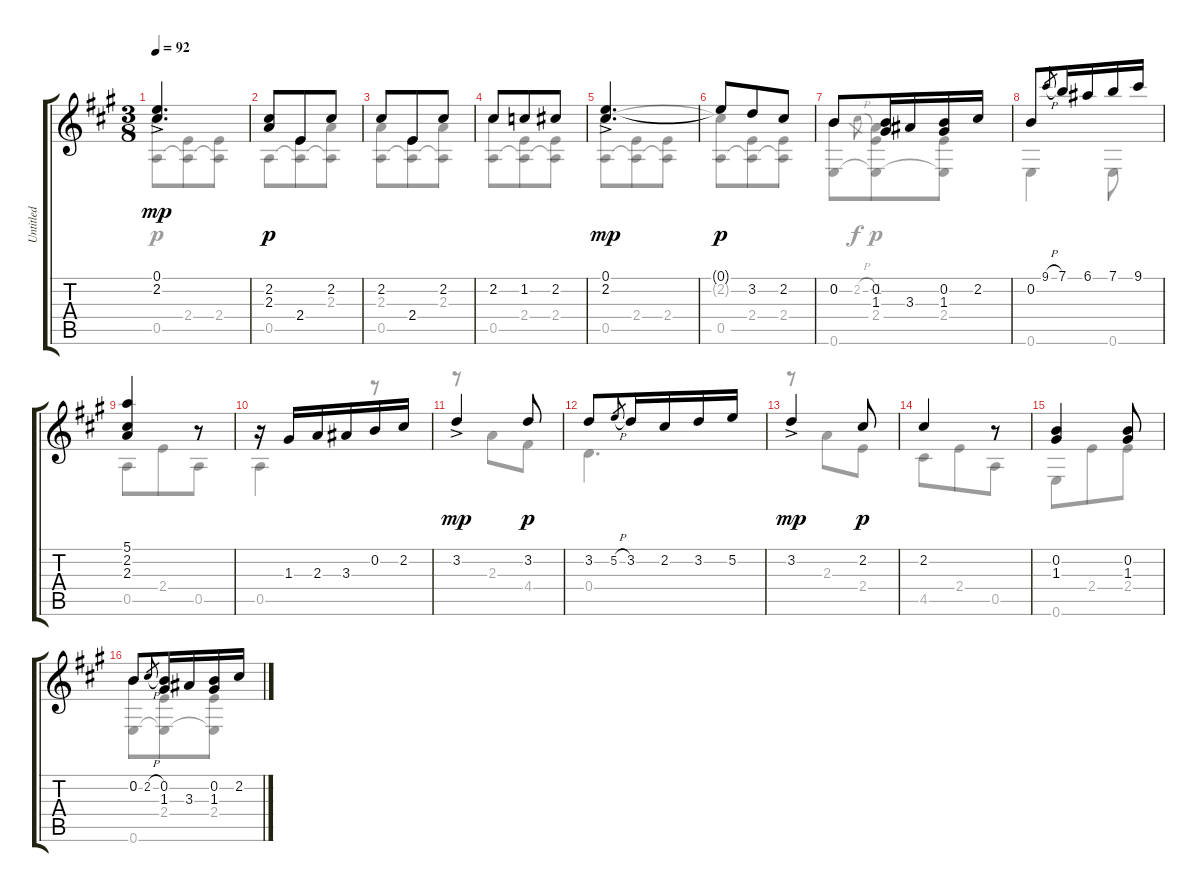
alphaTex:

\track ("Untitled" "Untitled") {instrument acousticguitarnylon}
\staff {score tabs}
\tuning (E4 B3 G3 D3 A2 E2) {hide}
\voice
\ts (3 8)
\tempo 92
\clef g2
\ks a
(0.1{ac} 2.2{ac}).4{d dy mp} |
(2.2 2.3).8{dy p} 2.4.8 2.2.8 |
2.2.8 2.4.8 2.2.8 |
2.2.8 1.2.8 2.2.8 |
(0.1{ac} 2.2{ac}).4{d dy mp} |
0.1{t}.8{dy p} 3.2.8 2.2.8 |
0.2.8 (0.2 1.3).16 3.3.16 (0.2 1.3).16 2.2.16 |
0.2.8 9.1{h}.8{gr} 7.1.16 6.1.16 7.1.16 9.1.16 |
(5.1 2.2 2.3).4 r.8 |
r.16 1.3.16 2.3.16 3.3.16 0.2.16 2.2.16 |
3.2{ac}.4{dy mp} 3.2.8{dy p} |
3.2.8 5.2{h}.8{gr} 3.2.16 2.2.16 3.2.16 5.2.16 |
3.2{ac}.4{dy mp} 2.2.8{dy p} |
2.2.4 r.8 |
(0.2 1.3).4 (0.2 1.3).8 |
0.2.8 2.2{h}.8{gr} (0.2 1.3).16 3.3.16 (0.2 1.3).16 2.2.16
\voice
\clef g2
\ottava regular
\simile none
\ks a
(2.2 0.5).8{dy p} (2.4 0.5{t}).8 (2.4 0.5{t}).8 |
0.5.8 (2.4 0.5{t}).8 (2.3 0.5{t}).8 |
(2.3 0.5).8 (2.4 0.5{t}).8 (2.3 0.5{t}).8 |
(2.2 0.5).8 (2.4 0.5{t}).8 (2.4 0.5{t}).8 |
(2.2 0.5).8 (2.4 0.5{t}).8 (2.4 0.5{t}).8 |
(2.2{t} 0.5).8 (2.4 0.5{t}).8 (2.4 0.5{t}).8 |
(0.2 0.6).8 2.2{h}.8{gr dy f} (-1.2 2.4 0.6{t}).8{dy p} (2.4 0.6{t}).8 |
0.6.4 0.6.8 |
0.5.8 2.4.8 0.5.8 |
0.5.4 r.8 |
r.8 2.3.8 4.4.8 |
0.4.4{d} |
r.8 2.3.8 2.4.8 |
4.5.8 2.4.8 0.5.8 |
0.6.8 2.4.8 2.4.8 |
(0.2 0.6).8 (2.4 0.6{t}).8 (2.4 0.6{t}).8
